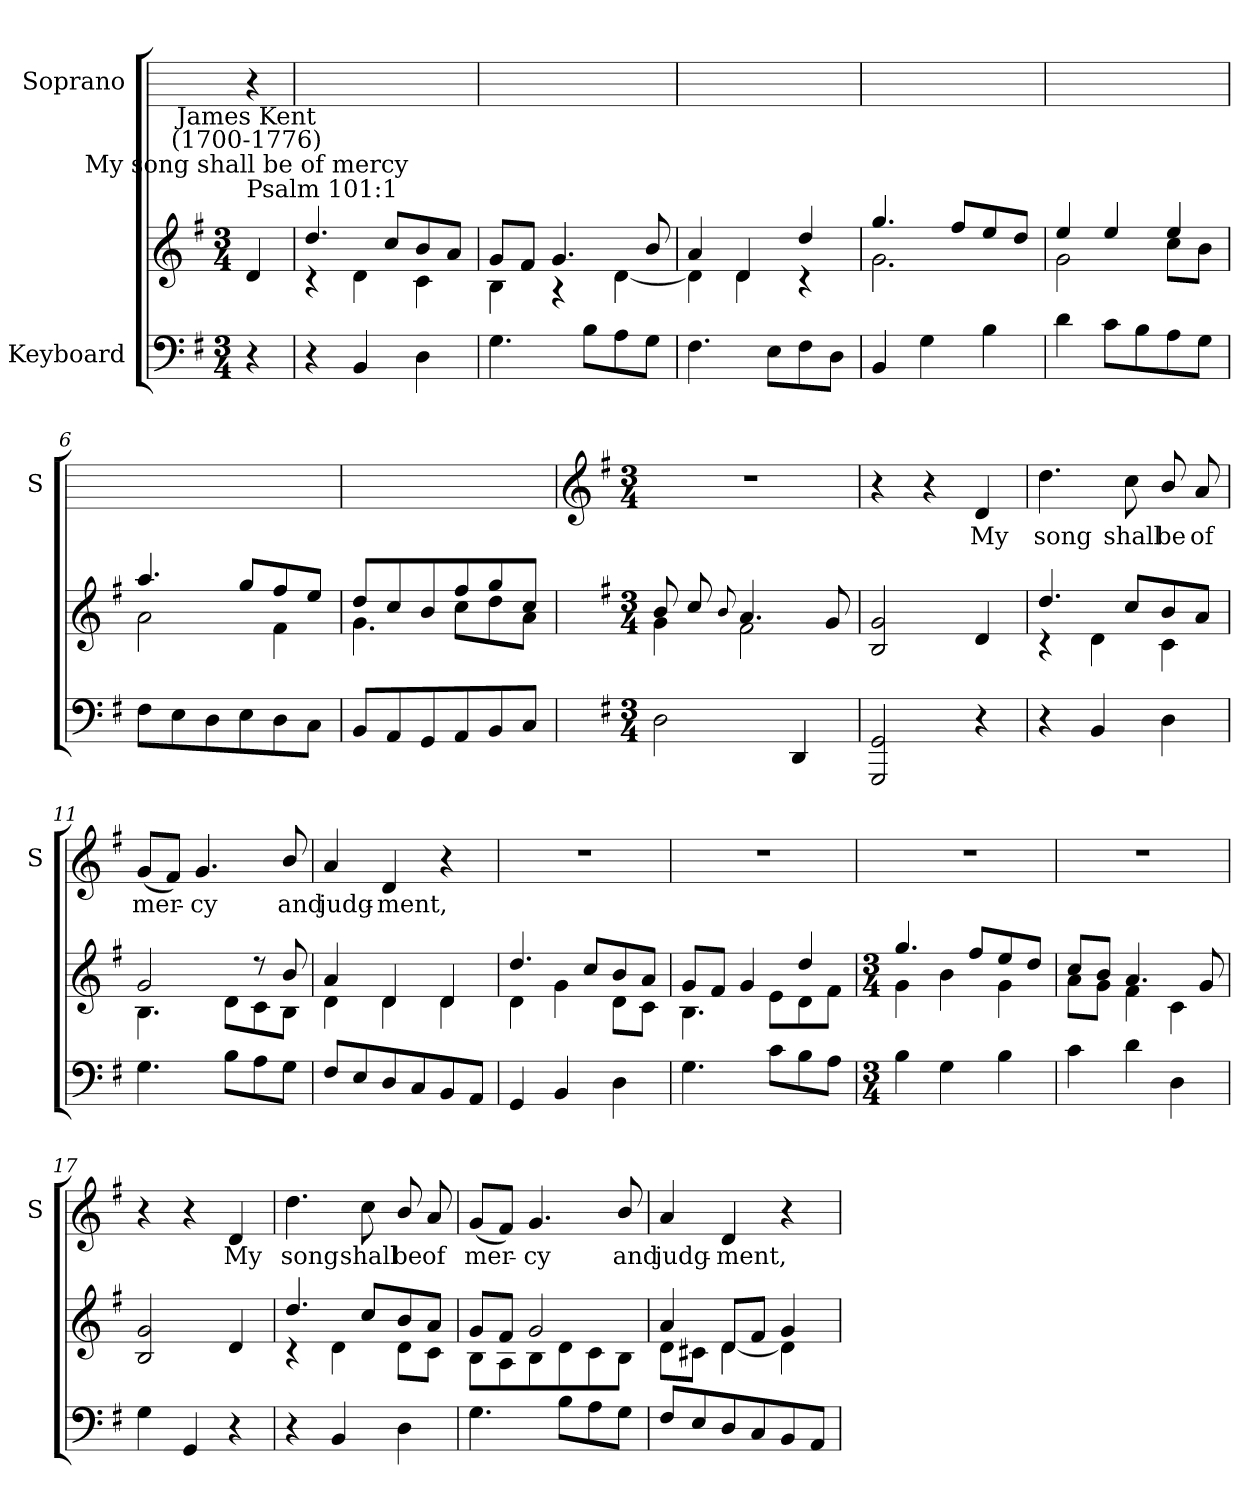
**kern	**kern	**kern	**text
*part2	*part2	*part1	*part1
*staff3	*staff2	*staff1	*staff1
*I"Keyboard	*	*I"Soprano	*
*	*	*I'S	*
*clefF4	*clefG2	*	*
*k[f#]	*k[f#]	*	*
*G:	*G:	*	*
*M3/4	*M3/4	*	*
=	=	=	=
*	*^	*	*
!	!LO:TX:a:t=Psalm 101&colon;1	!	!	!
!	!LO:TX:a:cj:t=My song shall be of mercy	!	!	!
!	!LO:TX:a:cj:t=James Kent\n(1700-1776)	!	!	!
4r	4d/	4ryy	4r	.
=1	=1	=1	=1	=1
4r	4.dd/	4r	2.r	.
4BB	.	4d\	.	.
.	8cc/L	.	.	.
4D	8b/	4c\	.	.
.	8a/J	.	.	.
=2	=2	=2	=2	=2
4.G	8g/L	4B\	2.r	.
.	8f#/J	.	.	.
.	4.g/	4r	.	.
8BL	.	.	.	.
8A	.	[4d\	.	.
8GJ	8b/	.	.	.
=3	=3	=3	=3	=3
4.F#	4a/	4d\]	2.r	.
.	4d/	4d\	.	.
8EL	.	.	.	.
8F#	4dd/	4r	.	.
8DJ	.	.	.	.
=4	=4	=4	=4	=4
4BB	4.gg/	2.g\	2.r	.
4G	.	.	.	.
.	8ff#/L	.	.	.
4B	8ee/	.	.	.
.	8dd/J	.	.	.
=5	=5	=5	=5	=5
4d	4ee/	2g\	2.r	.
8cL	4ee/	.	.	.
8B	.	.	.	.
8A	4ee/	8cc\L	.	.
8GJ	.	8b\J	.	.
=6	=6	=6	=6	=6
8F#L	4.aa/	2a\	2.r	.
8E	.	.	.	.
8D	.	.	.	.
8E	8gg/L	.	.	.
8D	8ff#/	4f#\	.	.
8CJ	8ee/J	.	.	.
=7	=7	=7	=7	=7
8BBL	8dd/L	4.g\	2.r	.
8AA	8cc/	.	.	.
8GG	8b/	.	.	.
8AA	8ff#/	8cc\L	.	.
8BB	8gg/	8dd\	.	.
8CJ	8cc/J	8a\J	.	.
!!LO:LB:g=z
=8	=8	=8	=8	=8
*	*	*	*clefG2	*
*	*	*	*k[f#]	*
*	*	*	*G:	*
*M3/4	*M3/4	*	*M3/4	*
!	!	!	!LO:N:vis=1	!
2D	8b/L	4g\	2.r	.
.	8cc/	.	.	.
.	8qqb/J	.	.	.
.	4.a/	2f#\	.	.
4DD	.	.	.	.
.	8g/	.	.	.
=9	=9	=9	=9	=9
!	!	!LO:N:vis=1	!	!
2GGG 2GG	2B/ 2g/	2.ryy	4r	.
.	.	.	4r	.
!	!	!	!	!LO:LY:b
4r	4d/	.	4d	My
=10	=10	=10	=10	=10
!	!	!	!	!LO:LY:b
4r	4.dd/	4r	4.dd	song
4BB	.	4d\	.	.
!	!	!	!	!LO:LY:b
.	8cc/L	.	8cc	shall
!	!	!	!	!LO:LY:b
4D	8b/	4c\	8b/	be
!	!	!	!	!LO:LY:b
.	8a/J	.	8a	of
=11	=11	=11	=11	=11
!	!	!	!	!LO:LY:b
4.G	2g/	4.B\	(<8gL	mer-
.	.	.	8f#J)	.
!	!	!	!	!LO:LY:b
.	.	.	4.g	cy
8BL	.	8d\L	.	.
8A	8r	8c\	.	.
!	!	!	!	!LO:LY:b
8GJ	8b/	8B\J	8b/	and
=12	=12	=12	=12	=12
!	!	!	!	!LO:LY:b
8F#L	4a/	4d\	4a	judg-
8E	.	.	.	.
!	!	!	!	!LO:LY:b
8D	4d/	4d\	4d	-ment,
8C	.	.	.	.
8BB	4d/	4d\	4r	.
8AAJ	.	.	.	.
=13	=13	=13	=13	=13
!	!	!	!LO:N:vis=1	!
4GG	4.dd/	4d\	2.r	.
4BB	.	4g\	.	.
.	8cc/L	.	.	.
4D	8b/	8d\L	.	.
.	8a/J	8c\J	.	.
=14	=14	=14	=14	=14
!	!	!	!LO:N:vis=1	!
4.G	8g/L	4.B\	2.r	.
.	8f#/J	.	.	.
.	4g/	.	.	.
8cL	.	8e\L	.	.
8B	4dd/	8d\	.	.
8AJ	.	8f#\J	.	.
!!LO:LB:g=z
=15	=15	=15	=15	=15
*M3/4	*M3/4	*	*	*
!	!	!	!LO:N:vis=1	!
4B	4.gg/	4g\	2.r	.
4G	.	4b\	.	.
.	8ff#/L	.	.	.
4B	8ee/	4g\	.	.
.	8dd/J	.	.	.
=16	=16	=16	=16	=16
!	!	!	!LO:N:vis=1	!
4c	8cc/L	8a\L	2.r	.
.	8b/J	8g\J	.	.
4d	4.a/	4f#\	.	.
4D	.	4c\	.	.
.	8g/	.	.	.
=17	=17	=17	=17	=17
!	!	!LO:N:vis=1	!	!
4G	2B/ 2g/	2.ryy	4r	.
4GG	.	.	4r	.
!	!	!	!	!LO:LY:b
4r	4d/	.	4d	My
=18	=18	=18	=18	=18
!	!	!	!	!LO:LY:b
4r	4.dd/	4r	4.dd	song
4BB	.	4d\	.	.
!	!	!	!	!LO:LY:b
.	8cc/L	.	8cc	shall
!	!	!	!	!LO:LY:b
4D	8b/	8d\L	8b/	be
!	!	!	!	!LO:LY:b
.	8a/J	8c\J	8a	of
=19	=19	=19	=19	=19
!	!	!	!	!LO:LY:b
4.G	8g/L	8B\L	(<8gL	mer-
.	8f#/J	8A\	8f#J)	.
!	!	!	!	!LO:LY:b
.	2g/	8B\	4.g	cy
8BL	.	8d\	.	.
8A	.	8c\	.	.
!	!	!	!	!LO:LY:b
8GJ	.	8B\J	8b/	and
=20	=20	=20	=20	=20
!	!	!	!	!LO:LY:b
8F#L	4a/	8d\L	4a	judg-
8E	.	8c#X\J	.	.
!	!	!	!	!LO:LY:b
8D	8d/L	[4d\	4d	-ment,
8C	8f#/J	.	.	.
8BB	4g/	4d\]	4r	.
8AAJ	.	.	.	.
*	*v	*v	*	*
=	=	=	=
*-	*-	*-	*-
